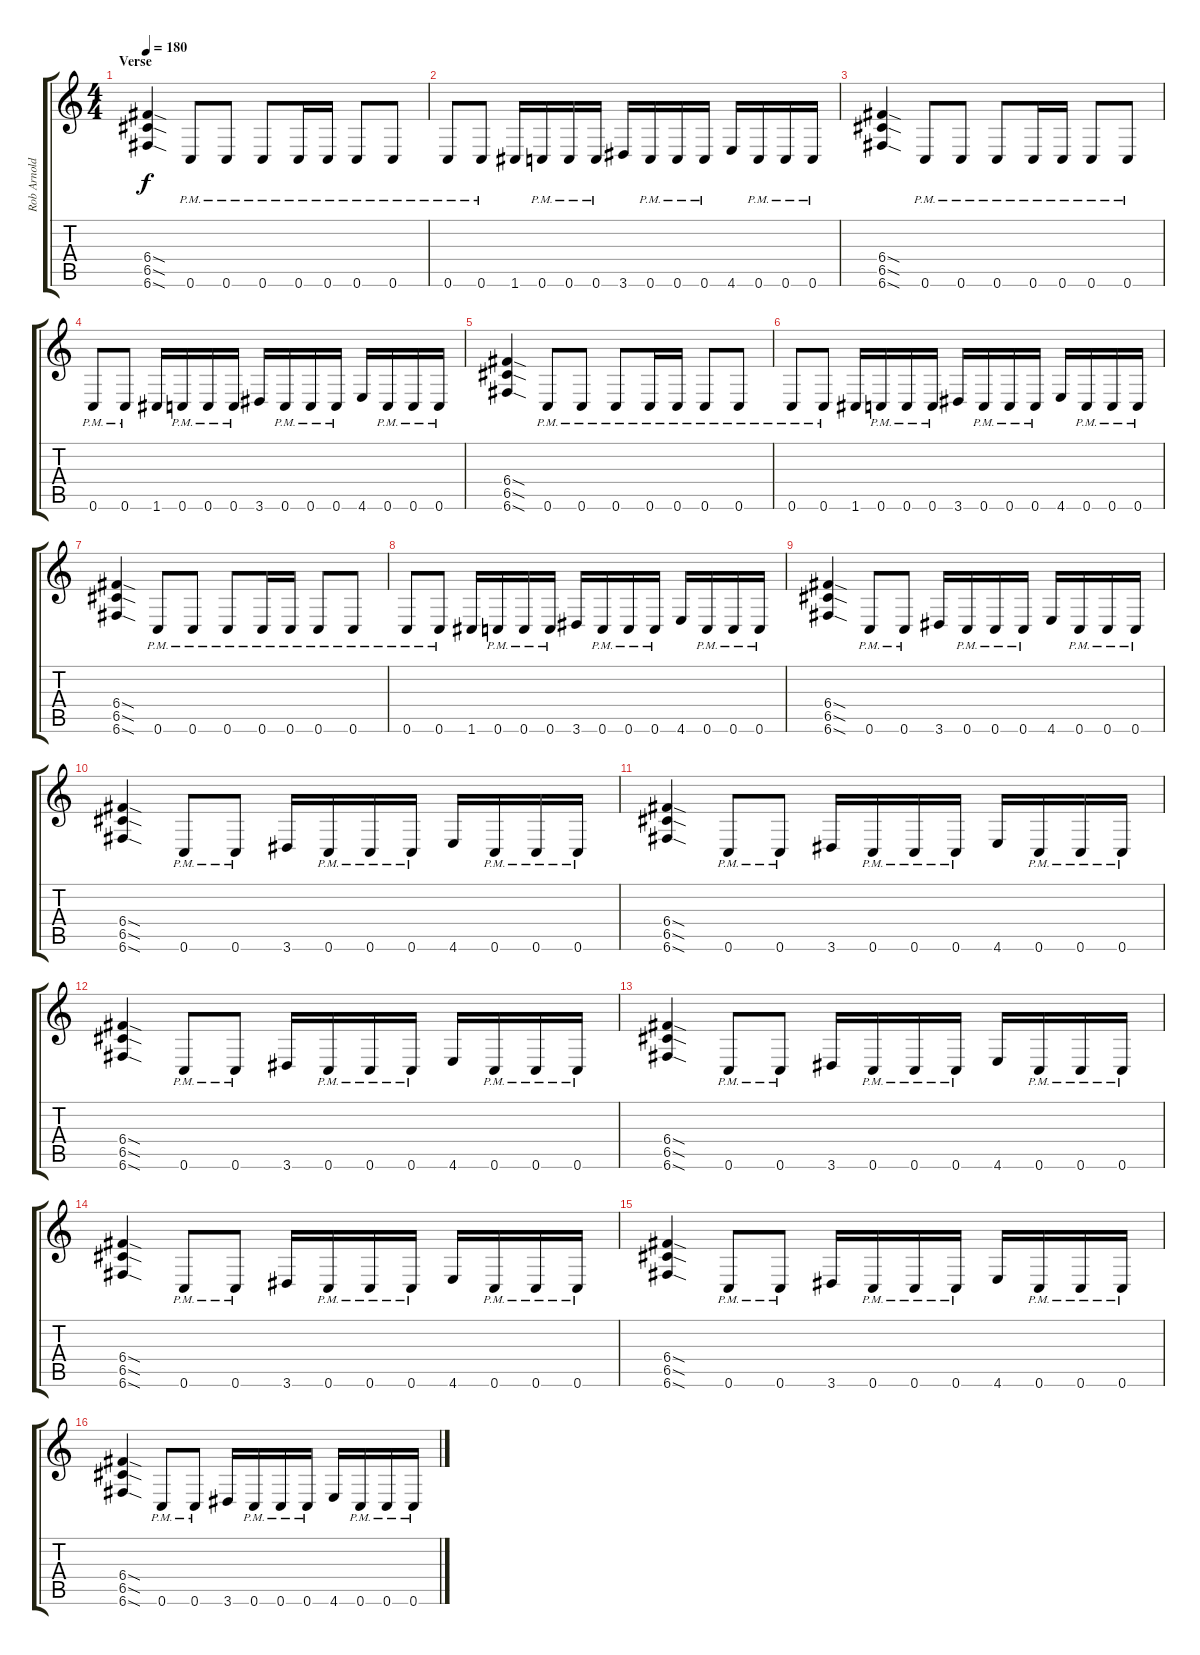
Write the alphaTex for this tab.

\track ("Rob Arnold" "Rob Arnold") {instrument distortionguitar}
\staff {score tabs}
\tuning (D4 A3 F3 C3 G2 C2) {hide}
\ts (4 4)
\section ("" "Verse")
\tempo 180
\clef g2
\ks c
(6.4{sod} 6.5{sod} 6.6{sod}).4{dy f volume 12} 0.6{pm}.8 0.6{pm}.8 0.6{pm}.8 0.6{pm}.16 0.6{pm}.16 0.6{pm}.8 0.6{pm}.8 |
0.6{pm}.8 0.6{pm}.8 1.6.16 0.6{pm}.16 0.6{pm}.16 0.6{pm}.16 3.6.16 0.6{pm}.16 0.6{pm}.16 0.6{pm}.16 4.6.16 0.6{pm}.16 0.6{pm}.16 0.6{pm}.16 |
(6.4{sod} 6.5{sod} 6.6{sod}).4 0.6{pm}.8 0.6{pm}.8 0.6{pm}.8 0.6{pm}.16 0.6{pm}.16 0.6{pm}.8 0.6{pm}.8 |
0.6{pm}.8 0.6{pm}.8 1.6.16 0.6{pm}.16 0.6{pm}.16 0.6{pm}.16 3.6.16 0.6{pm}.16 0.6{pm}.16 0.6{pm}.16 4.6.16 0.6{pm}.16 0.6{pm}.16 0.6{pm}.16 |
(6.4{sod} 6.5{sod} 6.6{sod}).4 0.6{pm}.8 0.6{pm}.8 0.6{pm}.8 0.6{pm}.16 0.6{pm}.16 0.6{pm}.8 0.6{pm}.8 |
0.6{pm}.8 0.6{pm}.8 1.6.16 0.6{pm}.16 0.6{pm}.16 0.6{pm}.16 3.6.16 0.6{pm}.16 0.6{pm}.16 0.6{pm}.16 4.6.16 0.6{pm}.16 0.6{pm}.16 0.6{pm}.16 |
(6.4{sod} 6.5{sod} 6.6{sod}).4 0.6{pm}.8 0.6{pm}.8 0.6{pm}.8 0.6{pm}.16 0.6{pm}.16 0.6{pm}.8 0.6{pm}.8 |
0.6{pm}.8 0.6{pm}.8 1.6.16 0.6{pm}.16 0.6{pm}.16 0.6{pm}.16 3.6.16 0.6{pm}.16 0.6{pm}.16 0.6{pm}.16 4.6.16 0.6{pm}.16 0.6{pm}.16 0.6{pm}.16 |
(6.4{sod} 6.5{sod} 6.6{sod}).4 0.6{pm}.8 0.6{pm}.8 3.6.16 0.6{pm}.16 0.6{pm}.16 0.6{pm}.16 4.6.16 0.6{pm}.16 0.6{pm}.16 0.6{pm}.16 |
(6.4{sod} 6.5{sod} 6.6{sod}).4 0.6{pm}.8 0.6{pm}.8 3.6.16 0.6{pm}.16 0.6{pm}.16 0.6{pm}.16 4.6.16 0.6{pm}.16 0.6{pm}.16 0.6{pm}.16 |
(6.4{sod} 6.5{sod} 6.6{sod}).4 0.6{pm}.8 0.6{pm}.8 3.6.16 0.6{pm}.16 0.6{pm}.16 0.6{pm}.16 4.6.16 0.6{pm}.16 0.6{pm}.16 0.6{pm}.16 |
(6.4{sod} 6.5{sod} 6.6{sod}).4 0.6{pm}.8 0.6{pm}.8 3.6.16 0.6{pm}.16 0.6{pm}.16 0.6{pm}.16 4.6.16 0.6{pm}.16 0.6{pm}.16 0.6{pm}.16 |
(6.4{sod} 6.5{sod} 6.6{sod}).4 0.6{pm}.8 0.6{pm}.8 3.6.16 0.6{pm}.16 0.6{pm}.16 0.6{pm}.16 4.6.16 0.6{pm}.16 0.6{pm}.16 0.6{pm}.16 |
(6.4{sod} 6.5{sod} 6.6{sod}).4 0.6{pm}.8 0.6{pm}.8 3.6.16 0.6{pm}.16 0.6{pm}.16 0.6{pm}.16 4.6.16 0.6{pm}.16 0.6{pm}.16 0.6{pm}.16 |
(6.4{sod} 6.5{sod} 6.6{sod}).4 0.6{pm}.8 0.6{pm}.8 3.6.16 0.6{pm}.16 0.6{pm}.16 0.6{pm}.16 4.6.16 0.6{pm}.16 0.6{pm}.16 0.6{pm}.16 |
(6.4{sod} 6.5{sod} 6.6{sod}).4 0.6{pm}.8 0.6{pm}.8 3.6.16 0.6{pm}.16 0.6{pm}.16 0.6{pm}.16 4.6.16 0.6{pm}.16 0.6{pm}.16 0.6{pm}.16
